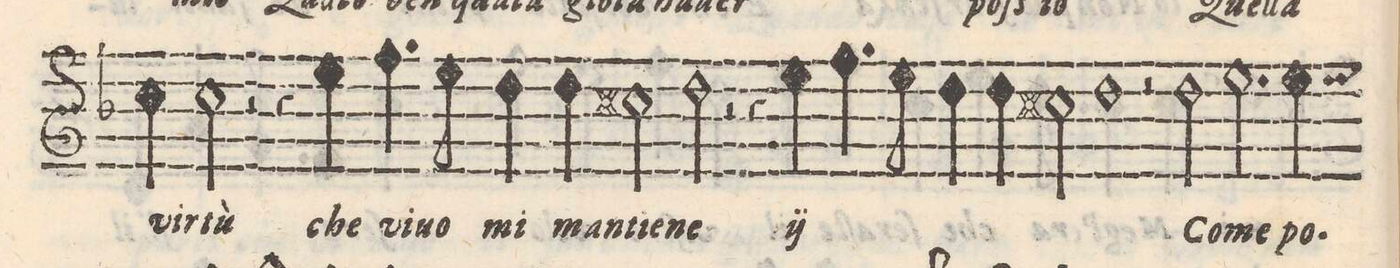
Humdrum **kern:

**kern	**text
*I"QVINTO	*
*clefG2	*
*k[b-]	*
*met(C)	*
*M2/1	*
4cc\	vir-
2cc\	-tù
2r	.
=9-	=9-
4r	.
4ee\	che
4.ff\	vi-
8ee\	-uo
4dd\	mi
4dd\	man-
2cc#X\	-tie-
=10-	=10-
2dd\	-ne
2r	.
4r	.
*	*ij
4ee\	che
4.ff\	vi-
8ee\	-uo
=11-	=11-
4dd\	mi
4dd\	man-
2cc#X\	-tie-
1dd	-ne
*	*Xij
=12-	=12-
2r	.
2dd\	Co-
2.ee\	-me
4ee\	pot-
=13-	=13-
*-	*-
